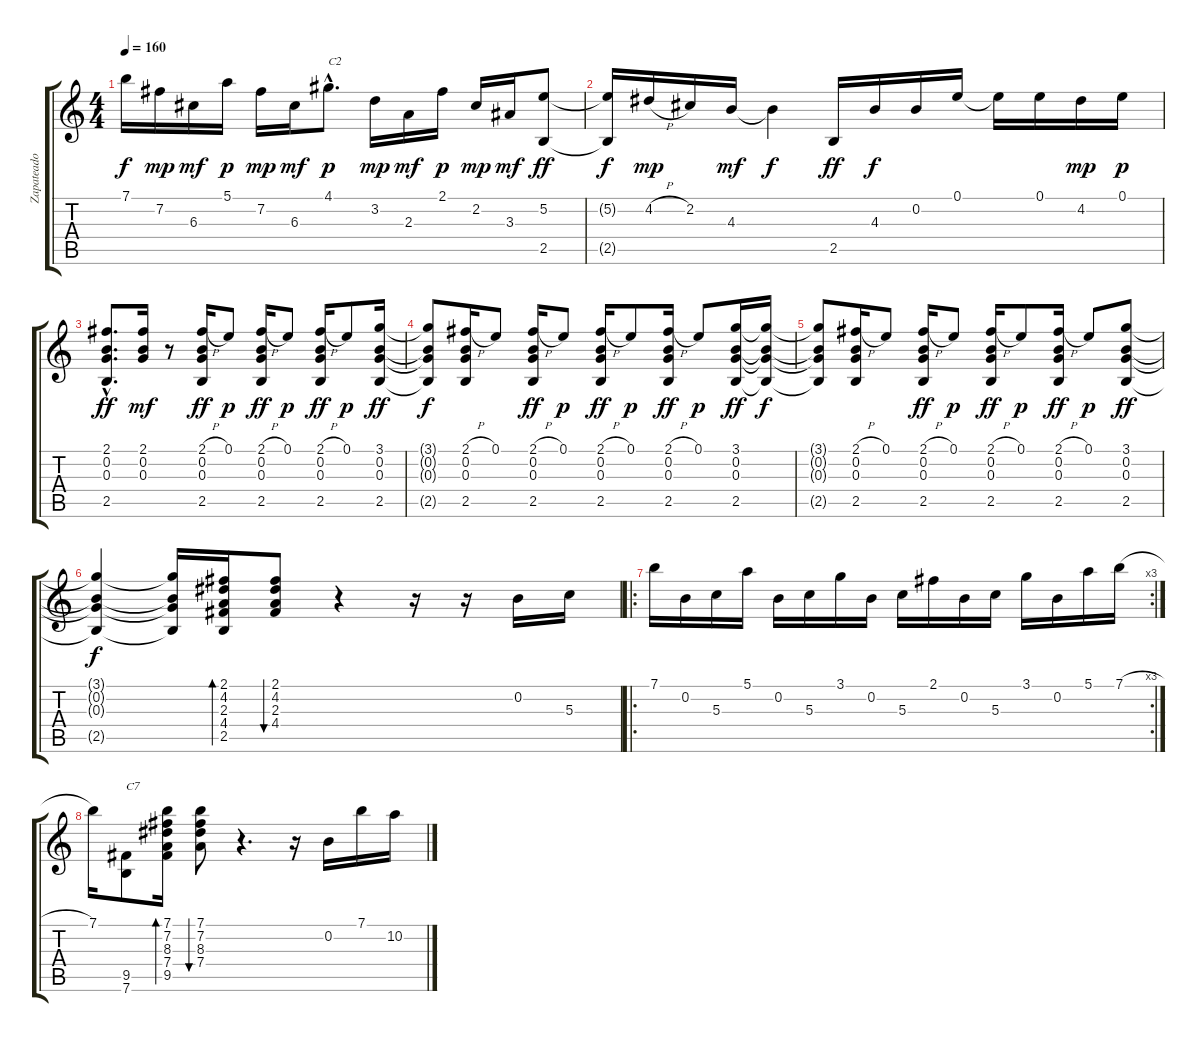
\track ("Zapateado" "Zapateado") {instrument acousticguitarnylon}
\staff {score tabs}
\tuning (E4 B3 G3 D3 A2 E2) {hide}
\ts (4 4)
\tempo 160
\clef g2
\ks c
7.1{t}.16{dy f} 7.2.16{dy mp} 6.3.16{dy mf} 5.1.16{dy p} 7.2.16{dy mp} 6.3.16{dy mf} 4.1{hac}.8{d txt "C2" dy p} 3.2.16{dy mp} 2.3.16{dy mf} 2.1.16{dy p} 2.2.16{dy mp} 3.3.16{dy mf} (5.2 2.5).8{dy ff} |
(5.2{t} 2.5{t}).16{dy f} 4.2{h}.16{dy mp} 2.2.16 4.3.16{dy mf} 4.3{t}.4{dy f} 2.5.16{dy ff} 4.3.16{dy f} 0.2.16 0.1.16 0.1{t}.16 0.1.16 4.2.16{dy mp} 0.1.16{dy p} |
(2.1{hac} 0.2{hac} 0.3{hac} 2.5{hac}).8{d dy ff} (2.1 0.2 0.3).16{dy mf} r.8 (2.1{h} 0.2 0.3 2.5).16{dy ff} 0.1.8{dy p} (2.1{h} 0.2 0.3 2.5).16{dy ff} 0.1.8{dy p} (2.1{h} 0.2 0.3 2.5).16{dy ff} 0.1.8{dy p} (3.1 0.2 0.3 2.5).16{dy ff} |
(3.1{t} 0.2{t} 0.3{t} 2.5{t}).8{dy f} (2.1{h} 0.2 0.3 2.5).16 0.1.8 (2.1{h} 0.2 0.3 2.5).16{dy ff} 0.1.8{dy p} (2.1{h} 0.2 0.3 2.5).16{dy ff} 0.1.8{dy p} (2.1{h} 0.2 0.3 2.5).16{dy ff} 0.1.8{dy p} (3.1 0.2 0.3 2.5).16{dy ff} (3.1{t} 0.2{t} 0.3{t} 2.5{t}).16{dy f} |
(3.1{t} 0.2{t} 0.3{t} 2.5{t}).8 (2.1{h} 0.2 0.3 2.5).16 0.1.8 (2.1{h} 0.2 0.3 2.5).16{dy ff} 0.1.8{dy p} (2.1{h} 0.2 0.3 2.5).16{dy ff} 0.1.8{dy p} (2.1{h} 0.2 0.3 2.5).16{dy ff} 0.1.8{dy p} (3.1 0.2 0.3 2.5).8{dy ff} |
(3.1{t} 0.2{t} 0.3{t} 2.5{t}).4{dy f} (3.1{t} 0.2{t} 0.3{t} 2.5{t}).16 (2.1 4.2 2.3 4.4 2.5).16{bd 60} (2.1 4.2 2.3 4.4).8{bu 60} r.4 r.16 r.16 0.2.16 5.3.16 |
\ro
\rc 3
7.1.16 0.2.16 5.3.16 5.1.16 0.2.16 5.3.16 3.1.16 0.2.16 5.3.16 2.1.16 0.2.16 5.3.16 3.1.16 0.2.16 5.1.16 7.1{h}.16 |
7.1.16 (9.5 7.6).8{txt "C7"} (7.1 7.2 8.3 7.4 9.5).16{bd 30} (7.1 7.2 8.3 7.4).8{bu 30} r.4{d} r.16 0.2.16 7.1.16 10.2.16
